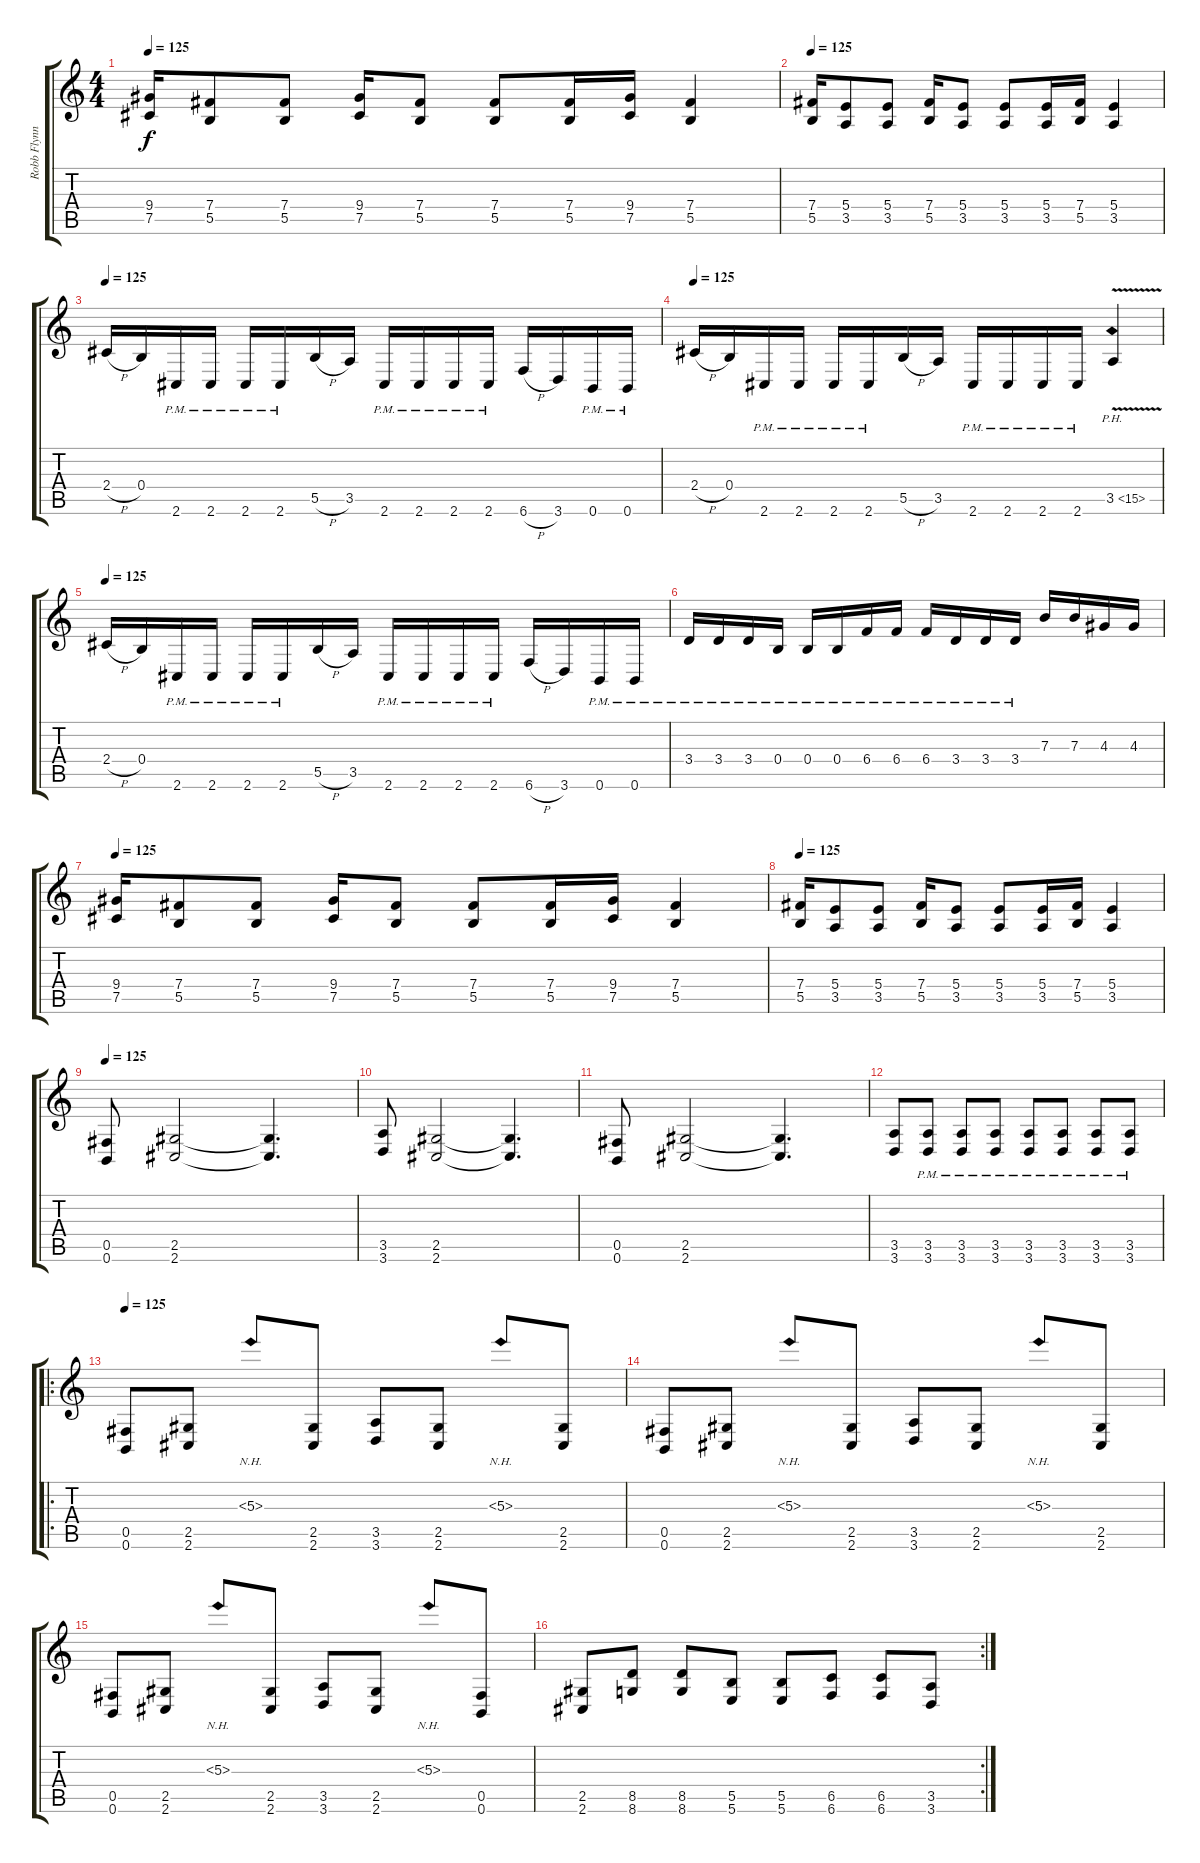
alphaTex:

\track ("Robb Flynn" "Robb Flynn") {instrument distortionguitar}
\staff {score tabs}
\tuning (Db4 Ab3 E3 B2 Gb2 B1) {hide}
\ts (4 4)
\tempo 125
\clef g2
\ks c
(9.4 7.5).16{dy f} (7.4 5.5).8 (7.4 5.5).8 (9.4 7.5).16 (7.4 5.5).8 (7.4 5.5).8 (7.4 5.5).16 (9.4 7.5).16 (7.4 5.5).4 |
\tempo 125
(7.4 5.5).16 (5.4 3.5).8 (5.4 3.5).8 (7.4 5.5).16 (5.4 3.5).8 (5.4 3.5).8 (5.4 3.5).16 (7.4 5.5).16 (5.4 3.5).4 |
\tempo 125
2.4{h}.16{volume 16 instrument distortionguitar} 0.4.16 2.6{pm}.16 2.6{pm}.16 2.6{pm}.16 2.6{pm}.16 5.5{h}.16 3.5.16 2.6{pm}.16 2.6{pm}.16 2.6{pm}.16 2.6{pm}.16 6.6{h}.16 3.6.16 0.6{pm}.16 0.6{pm}.16 |
\tempo 125
2.4{h}.16{volume 16 instrument distortionguitar} 0.4.16 2.6{pm}.16 2.6{pm}.16 2.6{pm}.16 2.6{pm}.16 5.5{h}.16 3.5.16 2.6{pm}.16 2.6{pm}.16 2.6{pm}.16 2.6{pm}.16 3.5{ph 12 v}.4 |
\tempo 125
2.4{h}.16{volume 16 instrument distortionguitar} 0.4.16 2.6{pm}.16 2.6{pm}.16 2.6{pm}.16 2.6{pm}.16 5.5{h}.16 3.5.16 2.6{pm}.16 2.6{pm}.16 2.6{pm}.16 2.6{pm}.16 6.6{h}.16 3.6.16 0.6{pm}.16 0.6{pm}.16 |
3.4{pm}.16 3.4{pm}.16 3.4{pm}.16 0.4{pm}.16 0.4{pm}.16 0.4{pm}.16 6.4{pm}.16 6.4{pm}.16 6.4{pm}.16 3.4{pm}.16 3.4{pm}.16 3.4{pm}.16 7.3.16 7.3.16 4.3.16 4.3.16 |
\tempo 125
(9.4 7.5).16 (7.4 5.5).8 (7.4 5.5).8 (9.4 7.5).16 (7.4 5.5).8 (7.4 5.5).8 (7.4 5.5).16 (9.4 7.5).16 (7.4 5.5).4 |
\tempo 125
(7.4 5.5).16 (5.4 3.5).8 (5.4 3.5).8 (7.4 5.5).16 (5.4 3.5).8 (5.4 3.5).8 (5.4 3.5).16 (7.4 5.5).16 (5.4 3.5).4 |
\tempo 125
(0.5 0.6).8 (2.5 2.6).2 (2.5{t} 2.6{t}).4{d} |
(3.5 3.6).8 (2.5 2.6).2 (2.5{t} 2.6{t}).4{d} |
(0.5 0.6).8 (2.5 2.6).2 (2.5{t} 2.6{t}).4{d} |
(3.5 3.6).8 (3.5{pm} 3.6{pm}).8 (3.5{pm} 3.6{pm}).8 (3.5{pm} 3.6{pm}).8 (3.5{pm} 3.6{pm}).8 (3.5{pm} 3.6{pm}).8 (3.5{pm} 3.6{pm}).8 (3.5{pm} 3.6{pm}).8 |
\ro
\tempo 125
(0.5 0.6).8 (2.5 2.6).8 5.3{nh}.8 (2.5 2.6).8 (3.5 3.6).8 (2.5 2.6).8 5.3{nh}.8 (2.5 2.6).8 |
(0.5 0.6).8 (2.5 2.6).8 5.3{nh}.8 (2.5 2.6).8 (3.5 3.6).8 (2.5 2.6).8 5.3{nh}.8 (2.5 2.6).8 |
(0.5 0.6).8 (2.5 2.6).8 5.3{nh}.8 (2.5 2.6).8 (3.5 3.6).8 (2.5 2.6).8 5.3{nh}.8 (0.5 0.6).8 |
\rc 2
(2.5 2.6).8 (8.5 8.6).8 (8.5 8.6).8 (5.5 5.6).8 (5.5 5.6).8 (6.5 6.6).8 (6.5 6.6).8 (3.5 3.6).8
